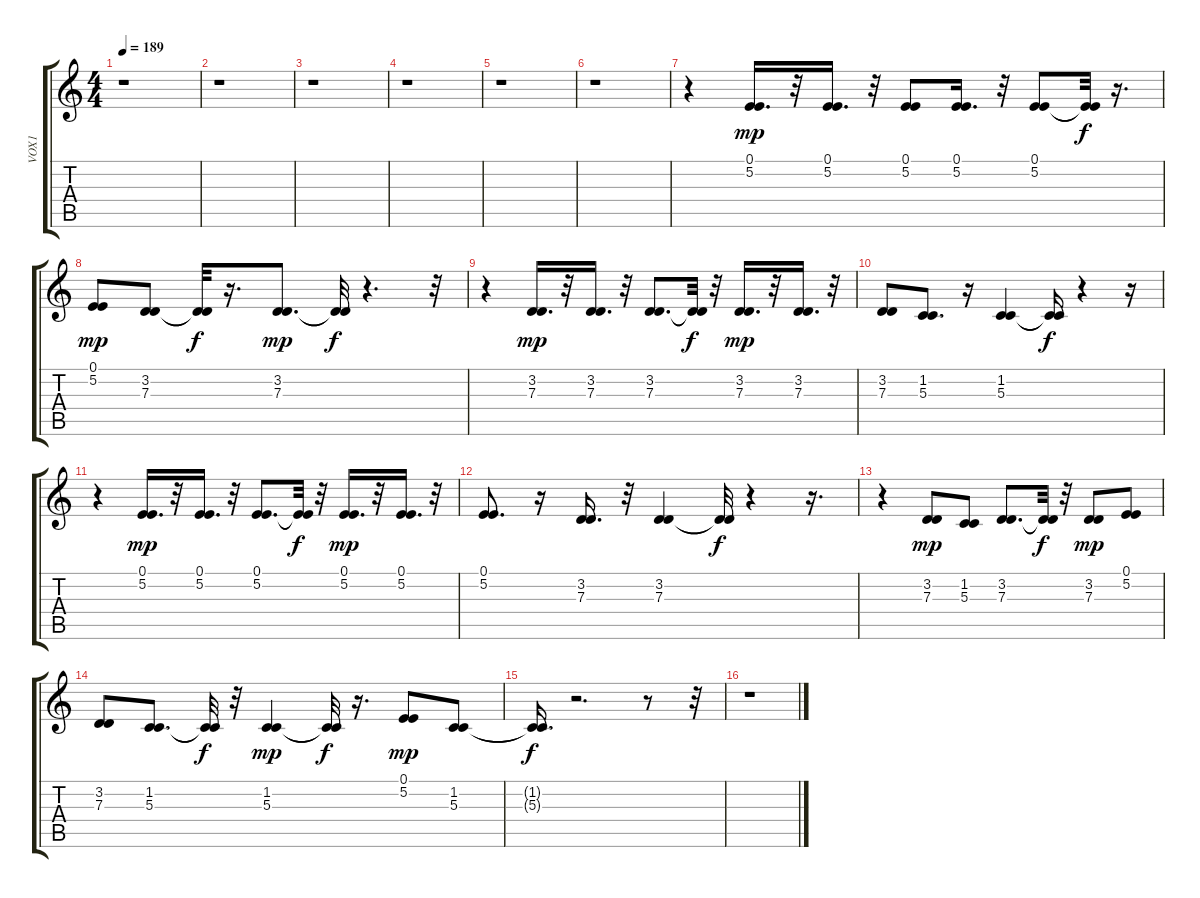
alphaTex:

\track ("VOX1" "VOX1") {instrument englishhorn}
\staff {score tabs}
\tuning (E4 B3 G3 D3 A2 E2) {hide}
\ts (4 4)
\tempo 189
\clef g2
\ks c
r.1{dy mp} |
r.1 |
r.1 |
r.1 |
r.1 |
r.1 |
r.4 (0.1 5.2).16{d} r.32 (0.1 5.2).16{d} r.32 (0.1 5.2).8 (0.1 5.2).16{d} r.32 (0.1 5.2).8 (0.1{t} 5.2{t}).32{dy f} r.16{d} |
(0.1 5.2).8{dy mp} (3.2 7.3).8 (3.2{t} 7.3{t}).32{dy f} r.16{d} (3.2 7.3).8{d dy mp} (3.2{t} 7.3{t}).32{dy f} r.4{d} r.32 |
r.4 (3.2 7.3).16{d dy mp} r.32 (3.2 7.3).16{d} r.32 (3.2 7.3).8{d} (3.2{t} 7.3{t}).32{dy f} r.32 (3.2 7.3).16{d dy mp} r.32 (3.2 7.3).16{d} r.32 |
(3.2 7.3).8 (1.2 5.3).8{d} r.16 (1.2 5.3).4 (1.2{t} 5.3{t}).16{dy f} r.4 r.16 |
r.4 (0.1 5.2).16{d dy mp} r.32 (0.1 5.2).16{d} r.32 (0.1 5.2).8{d} (0.1{t} 5.2{t}).32{dy f} r.32 (0.1 5.2).16{d dy mp} r.32 (0.1 5.2).16{d} r.32 |
(0.1 5.2).8{d} r.16 (3.2 7.3).16{d} r.32 (3.2 7.3).4 (3.2{t} 7.3{t}).32{dy f} r.4 r.16{d} |
r.4 (3.2 7.3).8{dy mp} (1.2 5.3).8 (3.2 7.3).8{d} (3.2{t} 7.3{t}).32{dy f} r.32 (3.2 7.3).8{dy mp} (0.1 5.2).8 |
(3.2 7.3).8 (1.2 5.3).8{d} (1.2{t} 5.3{t}).32{dy f} r.32 (1.2 5.3).4{dy mp} (1.2{t} 5.3{t}).32{dy f} r.16{d} (0.1 5.2).8{dy mp} (1.2 5.3).8 |
(1.2{t} 5.3{t}).16{d dy f} r.2{d} r.8 r.32 |
r.1
